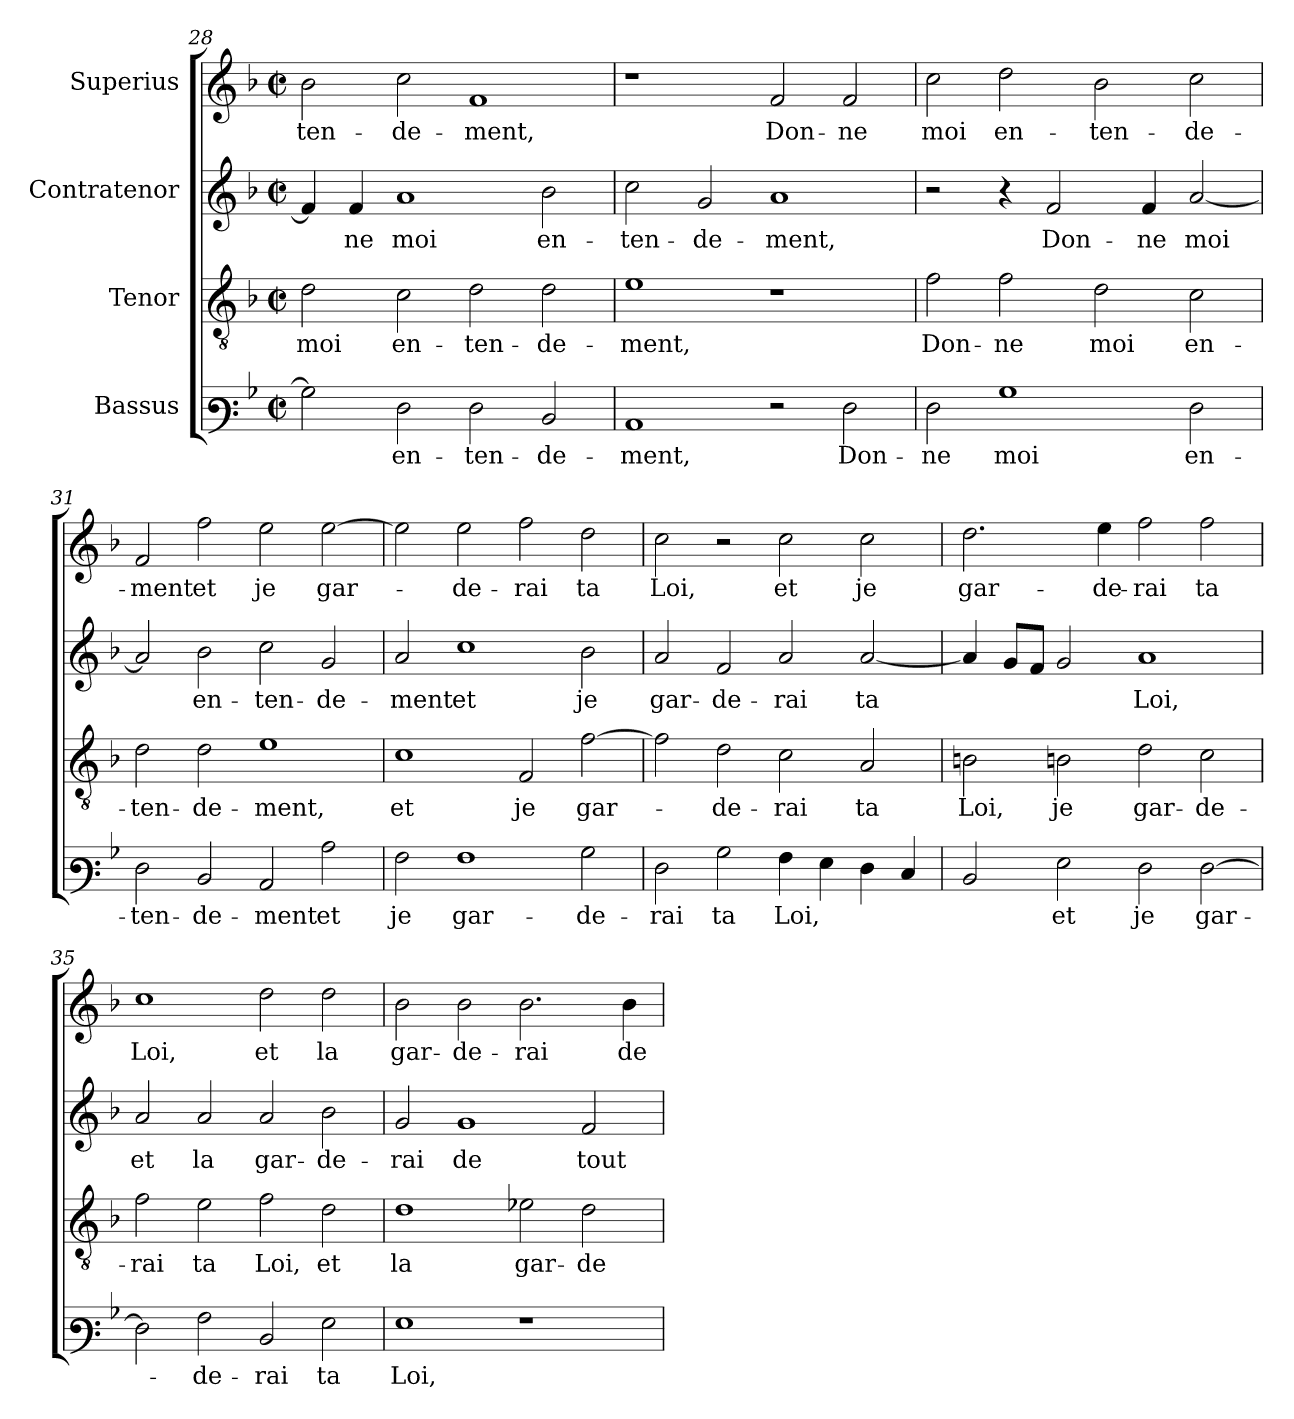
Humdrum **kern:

**kern	**text	**kern	**text	**kern	**text	**kern	**text
*part4	*part4	*part3	*part3	*part2	*part2	*part1	*part1
*staff4	*staff4	*staff3	*staff3	*staff2	*staff2	*staff1	*staff1
*I"Bassus	*	*I"Tenor	*	*I"Contratenor	*	*I"Superius	*
*clefF3	*	*clefGv2	*	*clefG2	*	*clefG2	*
*k[b-]	*	*k[b-]	*	*k[b-]	*	*k[b-]	*
*F:	*	*F:	*	*F:	*	*F:	*
*M2/2	*	*M2/2	*	*M2/2	*	*M2/2	*
*met(c|)	*	*met(c|)	*	*met(c|)	*	*met(c|)	*
=28	=28	=28	=28	=28	=28	=28	=28
2B-\]	.	2d\	moi	4f/]	.	2b-\	-ten-
.	.	.	.	4f/	-ne	.	.
2F\	en-	2c\	en-	1a/	moi	2cc\	-de-
2F\	-ten-	2d\	-ten-	.	.	1f/	-ment,
2D/	-de-	2d\	-de-	2b-\	en-	.	.
=29	=29	=29	=29	=29	=29	=29	=29
1C/	-ment,	1e\	-ment,	2cc\	-ten-	1r	.
.	.	.	.	2g/	-de-	.	.
2r	.	1r	.	1a/	-ment,	2f/	Don-
2F\	Don-	.	.	.	.	2f/	-ne
=30	=30	=30	=30	=30	=30	=30	=30
2F\	-ne	2f\	Don-	2r	.	2cc\	moi
1B-\	moi	2f\	-ne	4r	.	2dd\	en-
.	.	.	.	2f/	Don-	.	.
.	.	2d\	moi	.	.	2b-\	-ten-
.	.	.	.	4f/	-ne	.	.
2F\	en-	2c\	en-	[2a/	moi	2cc\	-de-
=31	=31	=31	=31	=31	=31	=31	=31
2F\	-ten-	2d\	-ten-	2a/]	.	2f/	-ment
2D/	-de-	2d\	-de-	2b-\	en-	2ff\	et
2C/	-ment	1e\	-ment,	2cc\	-ten-	2ee\	je
2c\	et	.	.	2g/	-de-	[2ee\	gar-
=32	=32	=32	=32	=32	=32	=32	=32
2A\	je	1c\	et	2a/	-ment	2ee\]	.
1A\	gar-	.	.	1cc\	et	2ee\	-de-
.	.	2F/	je	.	.	2ff\	-rai
2B-\	-de-	[2f\	gar-	2b-\	je	2dd\	ta
!!LO:LB:g=z
=33	=33	=33	=33	=33	=33	=33	=33
2F\	-rai	2f\]	.	2a/	gar-	2cc\	Loi,
2B-\	ta	2d\	-de-	2f/	-de-	2r	.
4A\	Loi,	2c\	-rai	2a/	-rai	2cc\	et
4G\	.	.	.	.	.	.	.
4F\	.	2A/	ta	[2a/	ta	2cc\	je
4E/	.	.	.	.	.	.	.
=34	=34	=34	=34	=34	=34	=34	=34
2D/	.	2Bn\	Loi,	4a/]	.	2.dd\	gar-
.	.	.	.	8g/L	.	.	.
.	.	.	.	8f/J	.	.	.
2G\	et	2Bn\	je	2g/	.	.	.
.	.	.	.	.	.	4ee\	-de-
2F\	je	2d\	gar-	1a/	Loi,	2ff\	-rai
[2F\	gar-	2c\	-de-	.	.	2ff\	ta
=35	=35	=35	=35	=35	=35	=35	=35
2F\]	.	2f\	-rai	2a/	et	1cc\	Loi,
2A\	-de-	2e\	ta	2a/	la	.	.
2D/	-rai	2f\	Loi,	2a/	gar-	2dd\	et
2G\	ta	2d\	et	2b-\	-de-	2dd\	la
=36	=36	=36	=36	=36	=36	=36	=36
1G\	Loi,	1d\	la	2g/	-rai	2b-\	gar-
.	.	.	.	1g/	de	2b-\	-de-
1r	.	2e-X\	gar-	.	.	2.b-\	-rai
.	.	2d\	-de-	2f/	tout	.	.
.	.	.	.	.	.	4b-\	de
=	=	=	=	=	=	=	=
*-	*-	*-	*-	*-	*-	*-	*-
